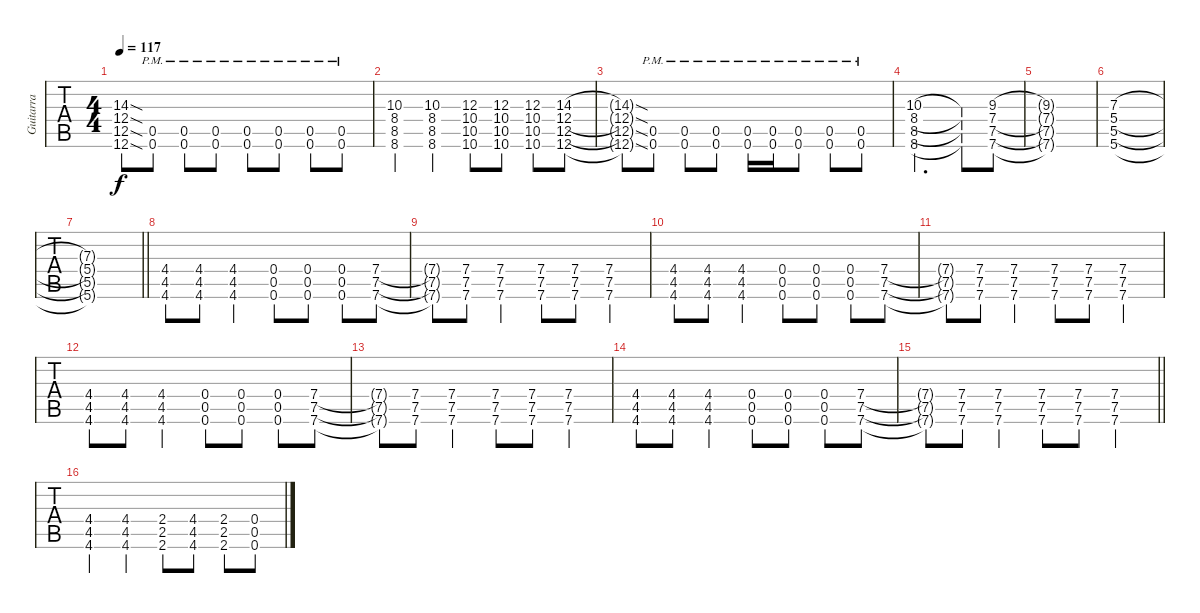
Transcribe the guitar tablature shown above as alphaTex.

\track ("Guitarra" "Guitarra") {instrument distortionguitar}
\staff {tabs}
\tuning (D4 A3 F3 C3 G2 C2) {hide}
\ts (4 4)
\tempo 117
\clef g2
\ks c
(14.3{sod t} 12.4{sod t} 12.5{sod t} 12.6{sod t}).8{dy f} (0.5{pm st} 0.6{pm st}).8 (0.5{pm st} 0.6{pm st}).8 (0.5{pm st} 0.6{pm st}).8 (0.5{pm st} 0.6{pm st}).8 (0.5{pm st} 0.6{pm st}).8 (0.5{pm st} 0.6{pm st}).8 (0.5{pm st} 0.6{pm st}).8 |
(10.3 8.4 8.5 8.6).4 (10.3 8.4 8.5 8.6).4 (12.3 10.4 10.5 10.6).8 (12.3 10.4 10.5 10.6).8 (12.3 10.4 10.5 10.6).8 (14.3 12.4 12.5 12.6).8 |
(14.3{sod t} 12.4{sod t} 12.5{sod t} 12.6{sod t}).8 (0.5{pm st} 0.6{pm st}).8 (0.5{pm st} 0.6{pm st}).8 (0.5{pm st} 0.6{pm st}).8 (0.5{pm st} 0.6{pm st}).16 (0.5{pm st} 0.6{pm st}).16 (0.5{pm st} 0.6{pm st}).8 (0.5{pm st} 0.6{pm st}).8 (0.5{pm st} 0.6{pm st}).8 |
(10.3 8.4 8.5 8.6).2{d} (10.3{t} 8.4{t} 8.5{t} 8.6{t}).8 (9.3 7.4 7.5 7.6).8 |
(9.3{t} 7.4{t} 7.5{t} 7.6{t}).1 |
(7.3 5.4 5.5 5.6).1 |
\barLineRight lightlight
(7.3{t} 5.4{t} 5.5{t} 5.6{t}).1 |
(4.4 4.5 4.6).8 (4.4 4.5 4.6).8 (4.4 4.5 4.6).4 (0.4 0.5 0.6).8 (0.4 0.5 0.6).8 (0.4 0.5 0.6).8 (7.4 7.5 7.6).8 |
(7.4{t} 7.5{t} 7.6{t}).8 (7.4 7.5 7.6).8 (7.4 7.5 7.6).4 (7.4 7.5 7.6).8 (7.4 7.5 7.6).8 (7.4 7.5 7.6).4 |
(4.4 4.5 4.6).8 (4.4 4.5 4.6).8 (4.4 4.5 4.6).4 (0.4 0.5 0.6).8 (0.4 0.5 0.6).8 (0.4 0.5 0.6).8 (7.4 7.5 7.6).8 |
(7.4{t} 7.5{t} 7.6{t}).8 (7.4 7.5 7.6).8 (7.4 7.5 7.6).4 (7.4 7.5 7.6).8 (7.4 7.5 7.6).8 (7.4 7.5 7.6).4 |
(4.4 4.5 4.6).8 (4.4 4.5 4.6).8 (4.4 4.5 4.6).4 (0.4 0.5 0.6).8 (0.4 0.5 0.6).8 (0.4 0.5 0.6).8 (7.4 7.5 7.6).8 |
(7.4{t} 7.5{t} 7.6{t}).8 (7.4 7.5 7.6).8 (7.4 7.5 7.6).4 (7.4 7.5 7.6).8 (7.4 7.5 7.6).8 (7.4 7.5 7.6).4 |
(4.4 4.5 4.6).8 (4.4 4.5 4.6).8 (4.4 4.5 4.6).4 (0.4 0.5 0.6).8 (0.4 0.5 0.6).8 (0.4 0.5 0.6).8 (7.4 7.5 7.6).8 |
\barLineRight lightlight
(7.4{t} 7.5{t} 7.6{t}).8 (7.4 7.5 7.6).8 (7.4 7.5 7.6).4 (7.4 7.5 7.6).8 (7.4 7.5 7.6).8 (7.4 7.5 7.6).4 |
(4.4 4.5 4.6).4 (4.4 4.5 4.6).4 (2.4 2.5 2.6).8 (4.4 4.5 4.6).8 (2.4 2.5 2.6).8 (0.4 0.5 0.6).8
